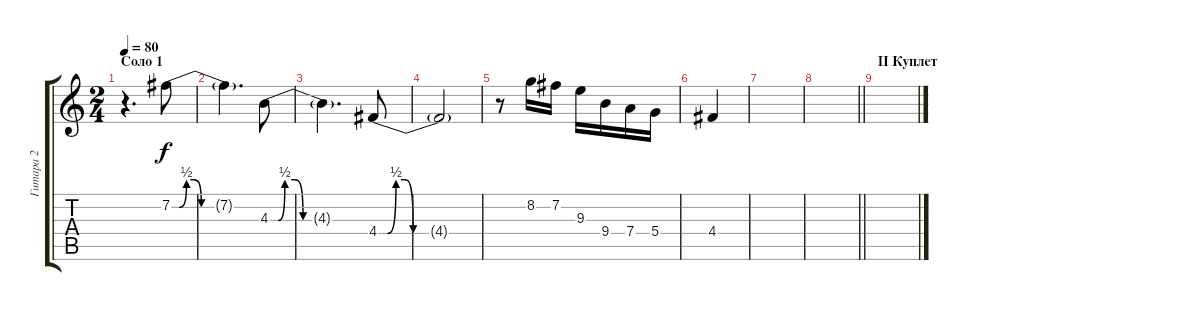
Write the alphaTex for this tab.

\track ("Гитара 2" "Гитара 2") {instrument electricguitarclean}
\staff {score tabs}
\tuning (E4 B3 G3 D3 A2 E2) {hide}
\ts (2 4)
\section ("" "Соло 1")
\tempo 80
\clef g2
\ks c
r.4{d dy f} 7.2{be (custom 0 0 5 0 10 2 15 2 20 0 60 0)}.8 |
7.2{t}.4{d} 4.3{be (custom 0 0 5 0 9 2 15 2 20 0 60 0)}.8 |
4.3{t}.4{d} 4.4{be (custom 0 0 5 0 10 2 15 2 20 0 60 0)}.8 |
4.4{t}.2 |
r.8 8.2.16 7.2.16 9.3.16 9.4.16 7.4.16 5.4.16 |
4.4.4 |
|
\barLineRight lightlight
|
\section ("" "II Куплет")
